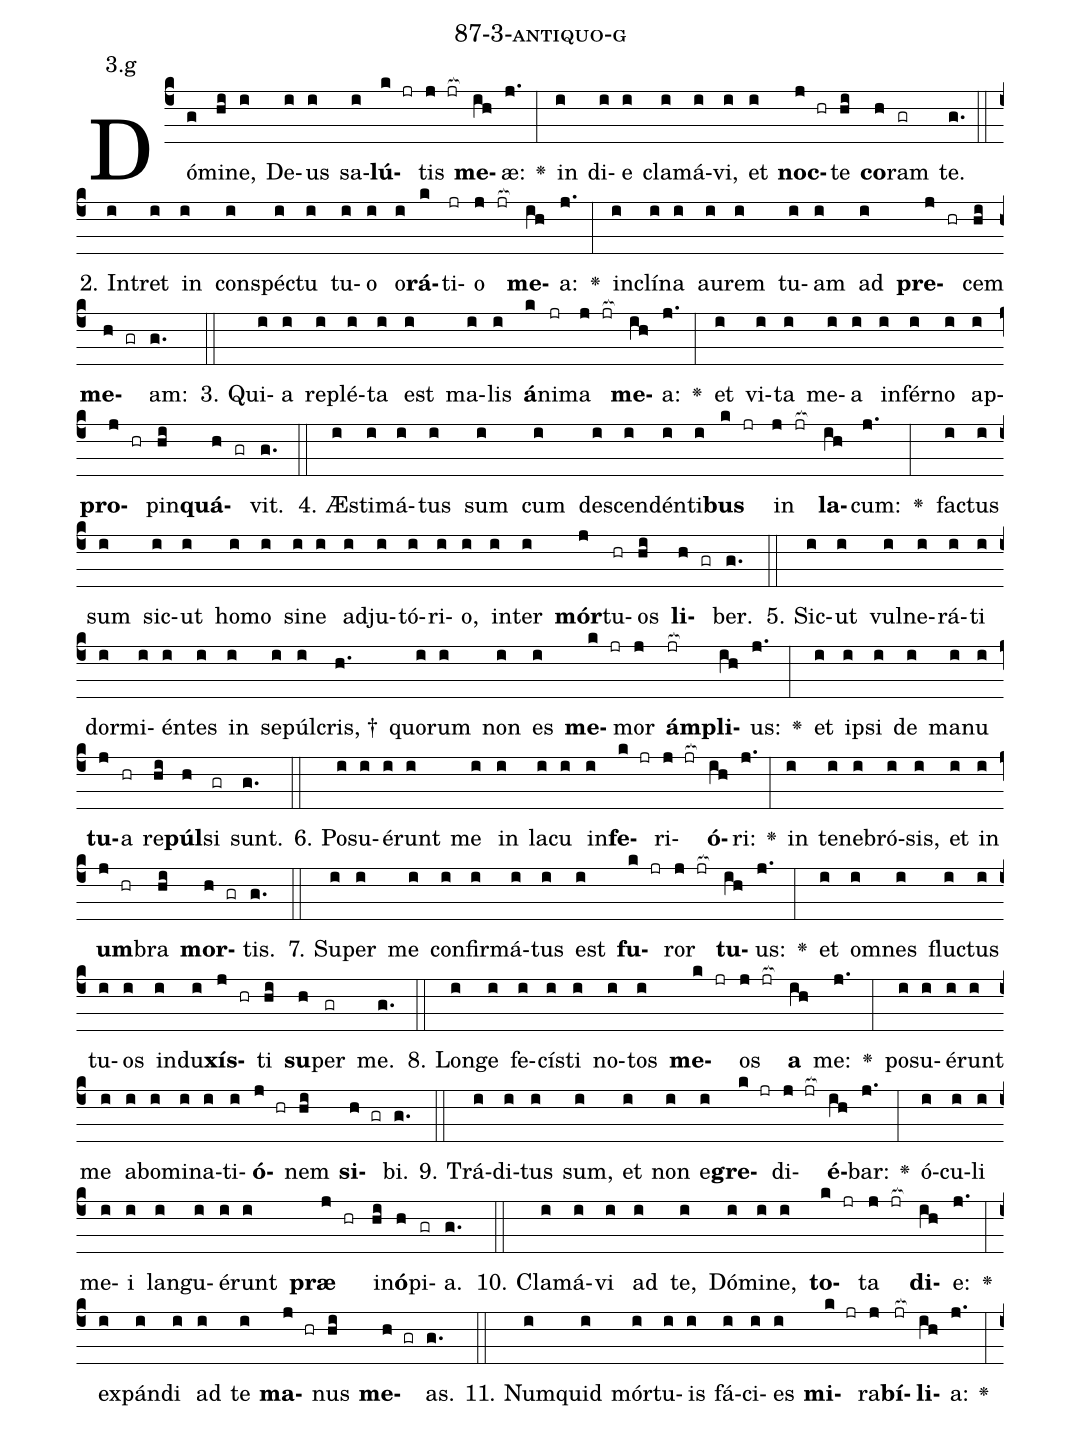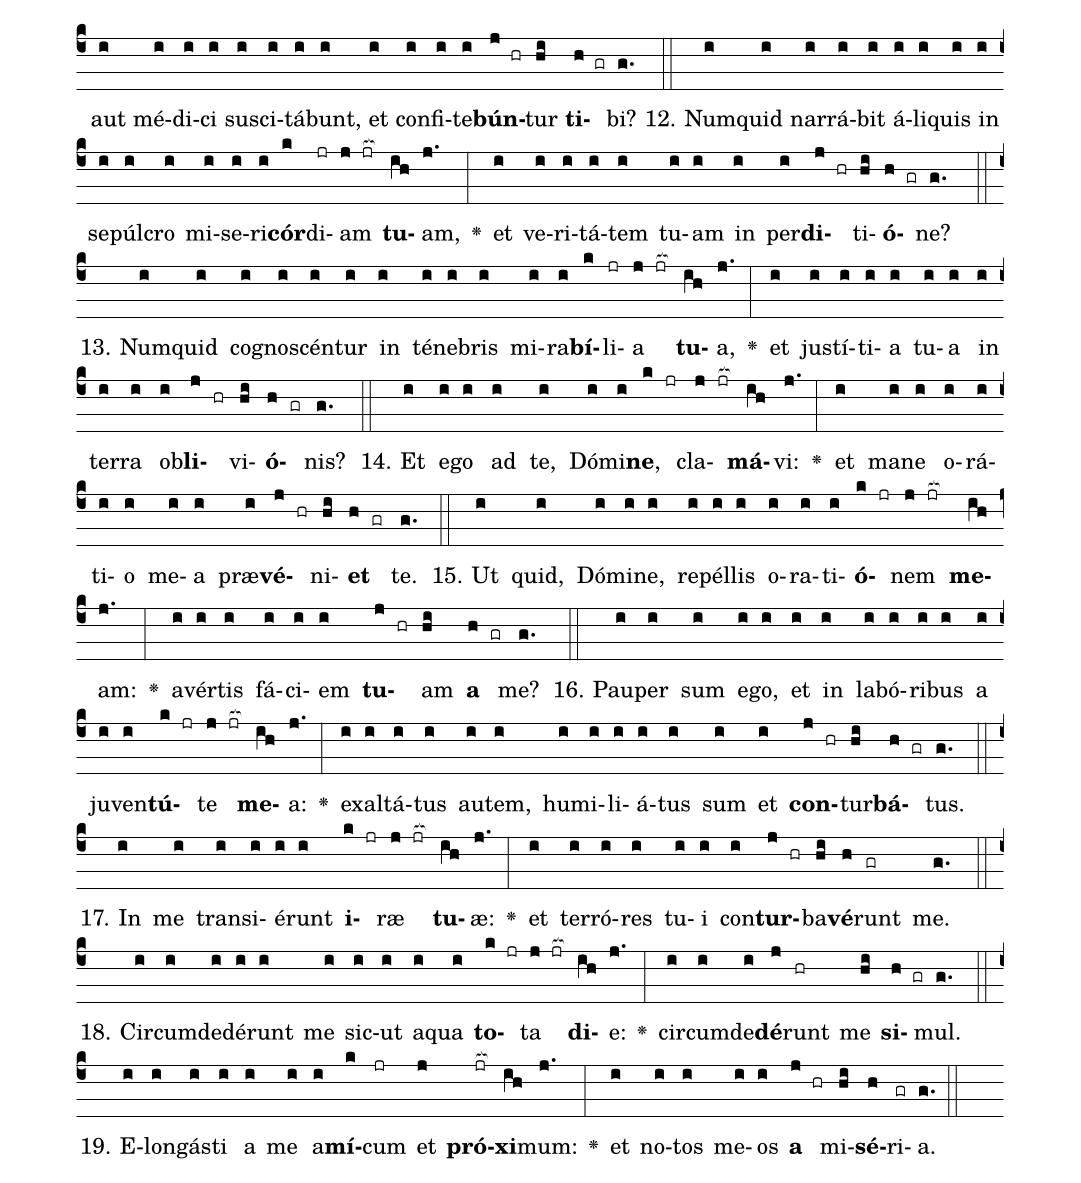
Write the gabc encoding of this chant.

name: 87-3-antiquo-g;
annotation: 3.g;
%%
(c4)Dó(g)mi(hi)ne,(i) De(i)us(i) sa(i)<b>lú</b>(k jr)tis(j jr[ocb:1{]) <b>me</b>(ih[ocb:0}])æ:(j.) <v>\greheightstar</v>(:) in(i) di(i)e(i) cla(i)má(i)vi,(i) et(i) <b>noc</b>(j hr)te(hi) <b>co</b>(h)ram(gr) te.(g.) (::)
2. In(i)tret(i) in(i) con(i)spéc(i)tu(i) tu(i)o(i) o(i)<b>rá</b>(k)ti(jr)o(j jr[ocb:1{]) <b>me</b>(ih[ocb:0}])a:(j.) <v>\greheightstar</v>(:) in(i)clí(i)na(i) au(i)rem(i) tu(i)am(i) ad(i) <b>pre</b>(j hr)cem(hi) <b>me</b>(h gr)am:(g.) (::)
3. Qui(i)a(i) re(i)plé(i)ta(i) est(i) ma(i)lis(i) <b>á</b>(k)ni(jr)ma(j jr[ocb:1{]) <b>me</b>(ih[ocb:0}])a:(j.) <v>\greheightstar</v>(:) et(i) vi(i)ta(i) me(i)a(i) in(i)fér(i)no(i) ap(i)<b>pro</b>(j hr)pin(hi)<b>quá</b>(h gr)vit.(g.) (::)
4. Æs(i)ti(i)má(i)tus(i) sum(i) cum(i) de(i)scen(i)dén(i)ti(i)<b>bus</b>(k jr) in(j jr[ocb:1{]) <b>la</b>(ih[ocb:0}])cum:(j.) <v>\greheightstar</v>(:) fac(i)tus(i) sum(i) sic(i)ut(i) ho(i)mo(i) si(i)ne(i) ad(i)ju(i)tó(i)ri(i)o,(i) in(i)ter(i) <b>mór</b>(j)tu(hr)os(hi) <b>li</b>(h gr)ber.(g.) (::)
5. Sic(i)ut(i) vul(i)ne(i)rá(i)ti(i) dor(i)mi(i)én(i)tes(i) in(i) se(i)púl(i)cris, †(h.) quo(i)rum(i) non(i) es(i) <b>me</b>(k jr)mor(j) <b>ám</b>(jr[ocb:1{])<b>pli</b>(ih[ocb:0}])us:(j.) <v>\greheightstar</v>(:) et(i) ip(i)si(i) de(i) ma(i)nu(i) <b>tu</b>(j)a(hr) re(hi)<b>púl</b>(h)si(gr) sunt.(g.) (::)
6. Po(i)su(i)é(i)runt(i) me(i) in(i) la(i)cu(i) in(i)<b>fe</b>(k jr)ri(j jr[ocb:1{])<b>ó</b>(ih[ocb:0}])ri:(j.) <v>\greheightstar</v>(:) in(i) te(i)ne(i)bró(i)sis,(i) et(i) in(i) <b>um</b>(j hr)bra(hi) <b>mor</b>(h gr)tis.(g.) (::)
7. Su(i)per(i) me(i) con(i)fir(i)má(i)tus(i) est(i) <b>fu</b>(k jr)ror(j jr[ocb:1{]) <b>tu</b>(ih[ocb:0}])us:(j.) <v>\greheightstar</v>(:) et(i) om(i)nes(i) fluc(i)tus(i) tu(i)os(i) in(i)du(i)<b>xís</b>(j hr)ti(hi) <b>su</b>(h)per(gr) me.(g.) (::)
8. Lon(i)ge(i) fe(i)cís(i)ti(i) no(i)tos(i) <b>me</b>(k jr)os(j jr[ocb:1{]) <b>a</b>(ih[ocb:0}]) me:(j.) <v>\greheightstar</v>(:) po(i)su(i)é(i)runt(i) me(i) ab(i)o(i)mi(i)na(i)ti(i)<b>ó</b>(j hr)nem(hi) <b>si</b>(h gr)bi.(g.) (::)
9. Trá(i)di(i)tus(i) sum,(i) et(i) non(i) e(i)<b>gre</b>(k jr)di(j jr[ocb:1{])<b>é</b>(ih[ocb:0}])bar:(j.) <v>\greheightstar</v>(:) ó(i)cu(i)li(i) me(i)i(i) lan(i)gu(i)é(i)runt(i) <b>præ</b>(j hr) in(hi)<b>ó</b>(h)pi(gr)a.(g.) (::)
10. Cla(i)má(i)vi(i) ad(i) te,(i) Dó(i)mi(i)ne,(i) <b>to</b>(k jr)ta(j jr[ocb:1{]) <b>di</b>(ih[ocb:0}])e:(j.) <v>\greheightstar</v>(:) ex(i)pán(i)di(i) ad(i) te(i) <b>ma</b>(j hr)nus(hi) <b>me</b>(h gr)as.(g.) (::)
11. Num(i)quid(i) mór(i)tu(i)is(i) fá(i)ci(i)es(i) <b>mi</b>(k jr)ra(j)<b>bí</b>(jr[ocb:1{])<b>li</b>(ih[ocb:0}])a:(j.) <v>\greheightstar</v>(:) aut(i) mé(i)di(i)ci(i) su(i)sci(i)tá(i)bunt,(i) et(i) con(i)fi(i)te(i)<b>bún</b>(j hr)tur(hi) <b>ti</b>(h gr)bi?(g.) (::)
12. Num(i)quid(i) nar(i)rá(i)bit(i) á(i)li(i)quis(i) in(i) se(i)púl(i)cro(i) mi(i)se(i)ri(i)<b>cór</b>(k)di(jr)am(j jr[ocb:1{]) <b>tu</b>(ih[ocb:0}])am,(j.) <v>\greheightstar</v>(:) et(i) ve(i)ri(i)tá(i)tem(i) tu(i)am(i) in(i) per(i)<b>di</b>(j hr)ti(hi)<b>ó</b>(h gr)ne?(g.) (::)
13. Num(i)quid(i) co(i)gno(i)scén(i)tur(i) in(i) té(i)ne(i)bris(i) mi(i)ra(i)<b>bí</b>(k)li(jr)a(j jr[ocb:1{]) <b>tu</b>(ih[ocb:0}])a,(j.) <v>\greheightstar</v>(:) et(i) jus(i)tí(i)ti(i)a(i) tu(i)a(i) in(i) ter(i)ra(i) ob(i)<b>li</b>(j hr)vi(hi)<b>ó</b>(h gr)nis?(g.) (::)
14. Et(i) e(i)go(i) ad(i) te,(i) Dó(i)mi(i)<b>ne</b>,(k jr) cla(j jr[ocb:1{])<b>má</b>(ih[ocb:0}])vi:(j.) <v>\greheightstar</v>(:) et(i) ma(i)ne(i) o(i)rá(i)ti(i)o(i) me(i)a(i) præ(i)<b>vé</b>(j hr)ni(hi)<b>et</b>(h gr) te.(g.) (::)
15. Ut(i) quid,(i) Dó(i)mi(i)ne,(i) re(i)pél(i)lis(i) o(i)ra(i)ti(i)<b>ó</b>(k jr)nem(j jr[ocb:1{]) <b>me</b>(ih[ocb:0}])am:(j.) <v>\greheightstar</v>(:) a(i)vér(i)tis(i) fá(i)ci(i)em(i) <b>tu</b>(j hr)am(hi) <b>a</b>(h gr) me?(g.) (::)
16. Pau(i)per(i) sum(i) e(i)go,(i) et(i) in(i) la(i)bó(i)ri(i)bus(i) a(i) ju(i)ven(i)<b>tú</b>(k jr)te(j jr[ocb:1{]) <b>me</b>(ih[ocb:0}])a:(j.) <v>\greheightstar</v>(:) ex(i)al(i)tá(i)tus(i) au(i)tem,(i) hu(i)mi(i)li(i)á(i)tus(i) sum(i) et(i) <b>con</b>(j hr)tur(hi)<b>bá</b>(h gr)tus.(g.) (::)
17. In(i) me(i) trans(i)i(i)é(i)runt(i) <b>i</b>(k jr)ræ(j jr[ocb:1{]) <b>tu</b>(ih[ocb:0}])æ:(j.) <v>\greheightstar</v>(:) et(i) ter(i)ró(i)res(i) tu(i)i(i) con(i)<b>tur</b>(j hr)ba(hi)<b>vé</b>(h)runt(gr) me.(g.) (::)
18. Cir(i)cum(i)de(i)dé(i)runt(i) me(i) sic(i)ut(i) a(i)qua(i) <b>to</b>(k jr)ta(j jr[ocb:1{]) <b>di</b>(ih[ocb:0}])e:(j.) <v>\greheightstar</v>(:) cir(i)cum(i)de(i)<b>dé</b>(j)runt(hr) me(hi) <b>si</b>(h gr)mul.(g.) (::)
19. E(i)lon(i)gás(i)ti(i) a(i) me(i) a(i)<b>mí</b>(k)cum(jr) et(j) <b>pró</b>(jr[ocb:1{])<b>xi</b>(ih[ocb:0}])mum:(j.) <v>\greheightstar</v>(:) et(i) no(i)tos(i) me(i)os(i) <b>a</b>(j hr) mi(hi)<b>sé</b>(h)ri(gr)a.(g.) (::)
